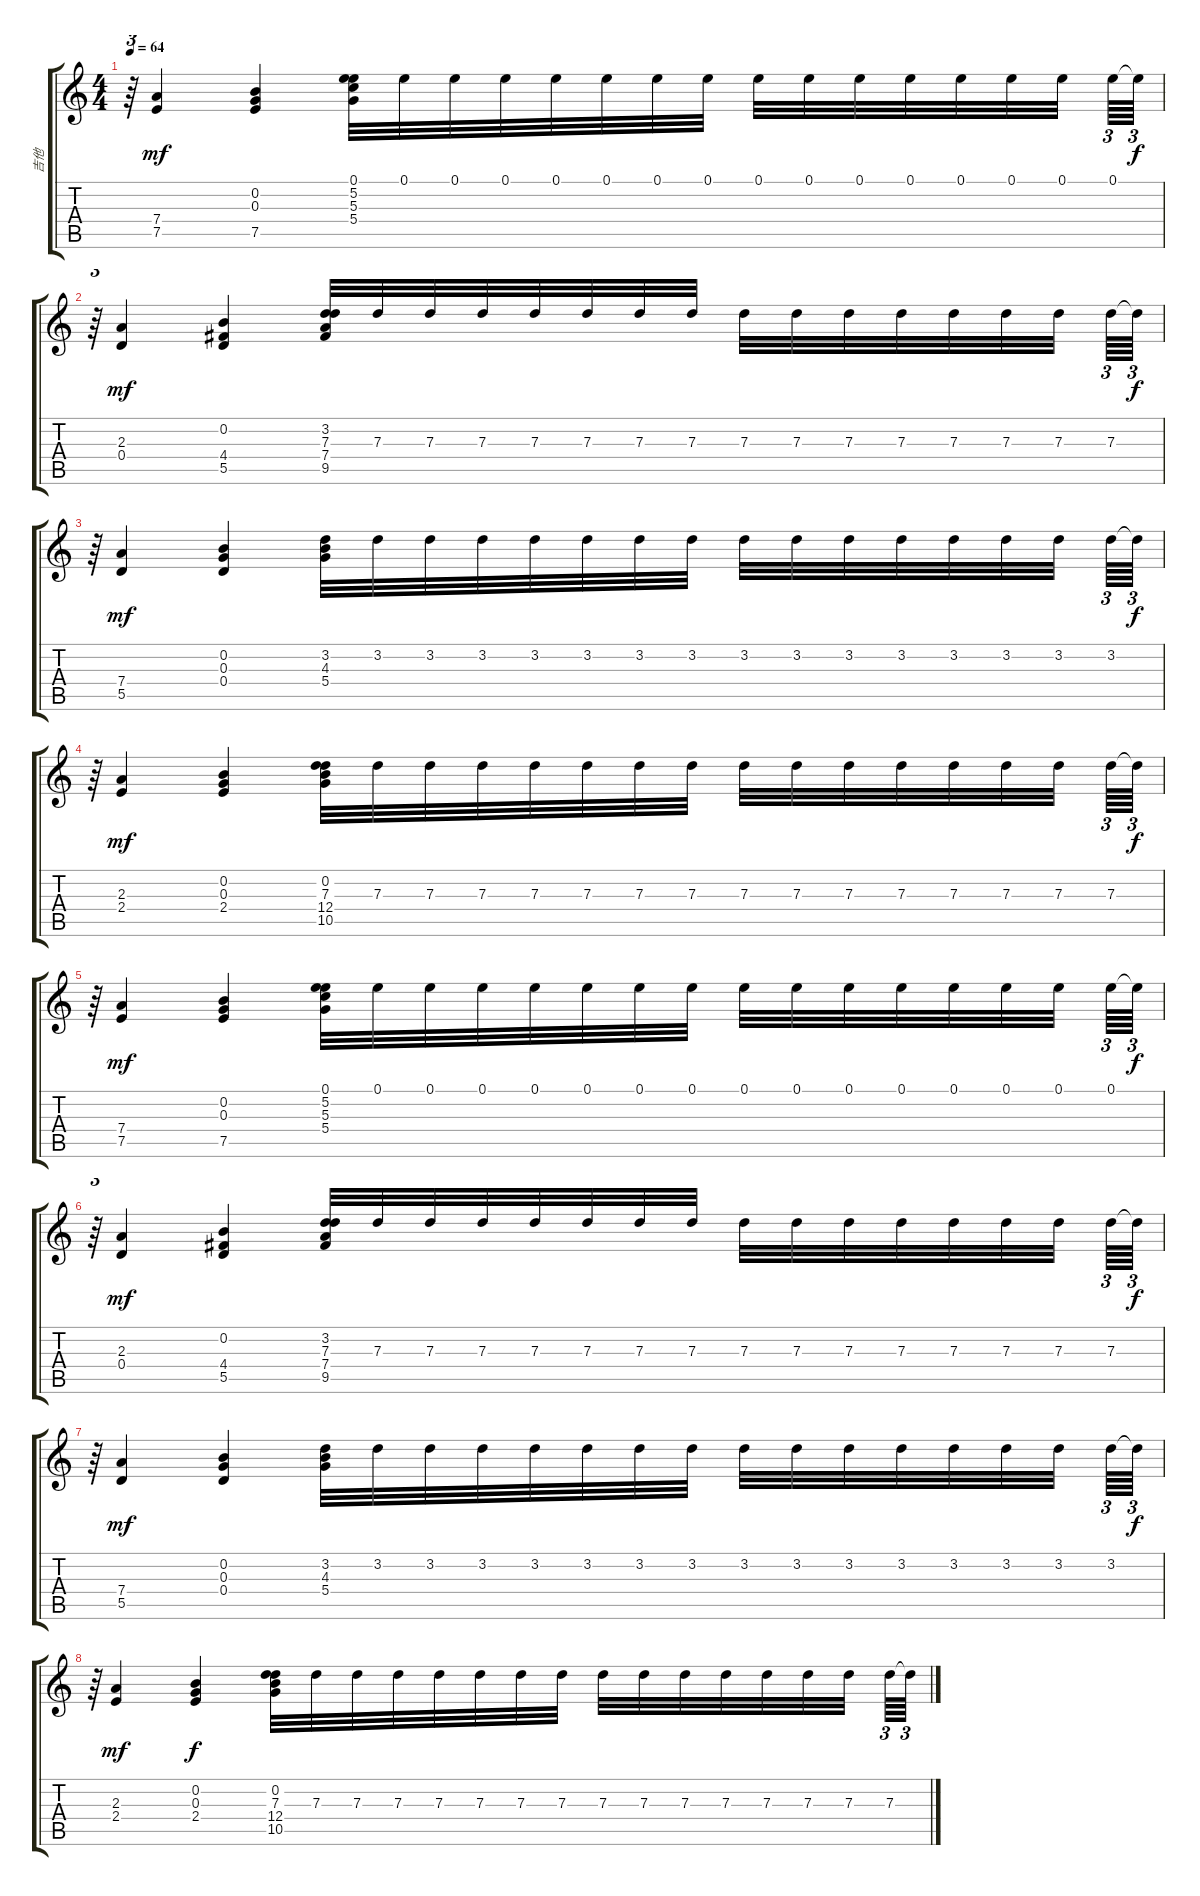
\track ("吉他" "吉他") {instrument overdrivenguitar}
\staff {score tabs}
\tuning (E4 B3 G3 D3 A2 E2) {hide}
\ts (4 4)
\tempo 64
\clef g2
\ks c
r.64{tu (3 2) dy f} (7.4 7.5).4{dy mf} (0.2 0.3 7.5).4 (0.1 5.2 5.3 5.4).32 0.1.32 0.1.32 0.1.32 0.1.32 0.1.32 0.1.32 0.1.32 0.1.32 0.1.32 0.1.32 0.1.32 0.1.32 0.1.32 0.1.32 0.1.64{tu (3 2)} 0.1{t}.64{tu (3 2) dy f} |
r.64{tu (3 2)} (2.3 0.4).4{dy mf} (0.2 4.4 5.5).4 (3.2 7.3 7.4 9.5).32 7.3.32 7.3.32 7.3.32 7.3.32 7.3.32 7.3.32 7.3.32 7.3.32 7.3.32 7.3.32 7.3.32 7.3.32 7.3.32 7.3.32 7.3.64{tu (3 2)} 7.3{t}.64{tu (3 2) dy f} |
r.64{tu (3 2)} (7.4 5.5).4{dy mf} (0.2 0.3 0.4).4 (3.2 4.3 5.4).32 3.2.32 3.2.32 3.2.32 3.2.32 3.2.32 3.2.32 3.2.32 3.2.32 3.2.32 3.2.32 3.2.32 3.2.32 3.2.32 3.2.32 3.2.64{tu (3 2)} 3.2{t}.64{tu (3 2) dy f} |
r.64{tu (3 2)} (2.3 2.4).4{dy mf} (0.2 0.3 2.4).4 (0.2 7.3 12.4 10.5).32 7.3.32 7.3.32 7.3.32 7.3.32 7.3.32 7.3.32 7.3.32 7.3.32 7.3.32 7.3.32 7.3.32 7.3.32 7.3.32 7.3.32 7.3.64{tu (3 2)} 7.3{t}.64{tu (3 2) dy f} |
r.64{tu (3 2)} (7.4 7.5).4{dy mf} (0.2 0.3 7.5).4 (0.1 5.2 5.3 5.4).32 0.1.32 0.1.32 0.1.32 0.1.32 0.1.32 0.1.32 0.1.32 0.1.32 0.1.32 0.1.32 0.1.32 0.1.32 0.1.32 0.1.32 0.1.64{tu (3 2)} 0.1{t}.64{tu (3 2) dy f} |
r.64{tu (3 2)} (2.3 0.4).4{dy mf} (0.2 4.4 5.5).4 (3.2 7.3 7.4 9.5).32 7.3.32 7.3.32 7.3.32 7.3.32 7.3.32 7.3.32 7.3.32 7.3.32 7.3.32 7.3.32 7.3.32 7.3.32 7.3.32 7.3.32 7.3.64{tu (3 2)} 7.3{t}.64{tu (3 2) dy f} |
r.64{tu (3 2)} (7.4 5.5).4{dy mf} (0.2 0.3 0.4).4 (3.2 4.3 5.4).32 3.2.32 3.2.32 3.2.32 3.2.32 3.2.32 3.2.32 3.2.32 3.2.32 3.2.32 3.2.32 3.2.32 3.2.32 3.2.32 3.2.32 3.2.64{tu (3 2)} 3.2{t}.64{tu (3 2) dy f} |
r.64{tu (3 2)} (2.3 2.4).4{dy mf} (0.2 0.3 2.4).4{dy f} (0.2 7.3 12.4 10.5).32 7.3.32 7.3.32 7.3.32 7.3.32 7.3.32 7.3.32 7.3.32 7.3.32 7.3.32 7.3.32 7.3.32 7.3.32 7.3.32 7.3.32 7.3.64{tu (3 2)} 7.3{t}.64{tu (3 2)}
